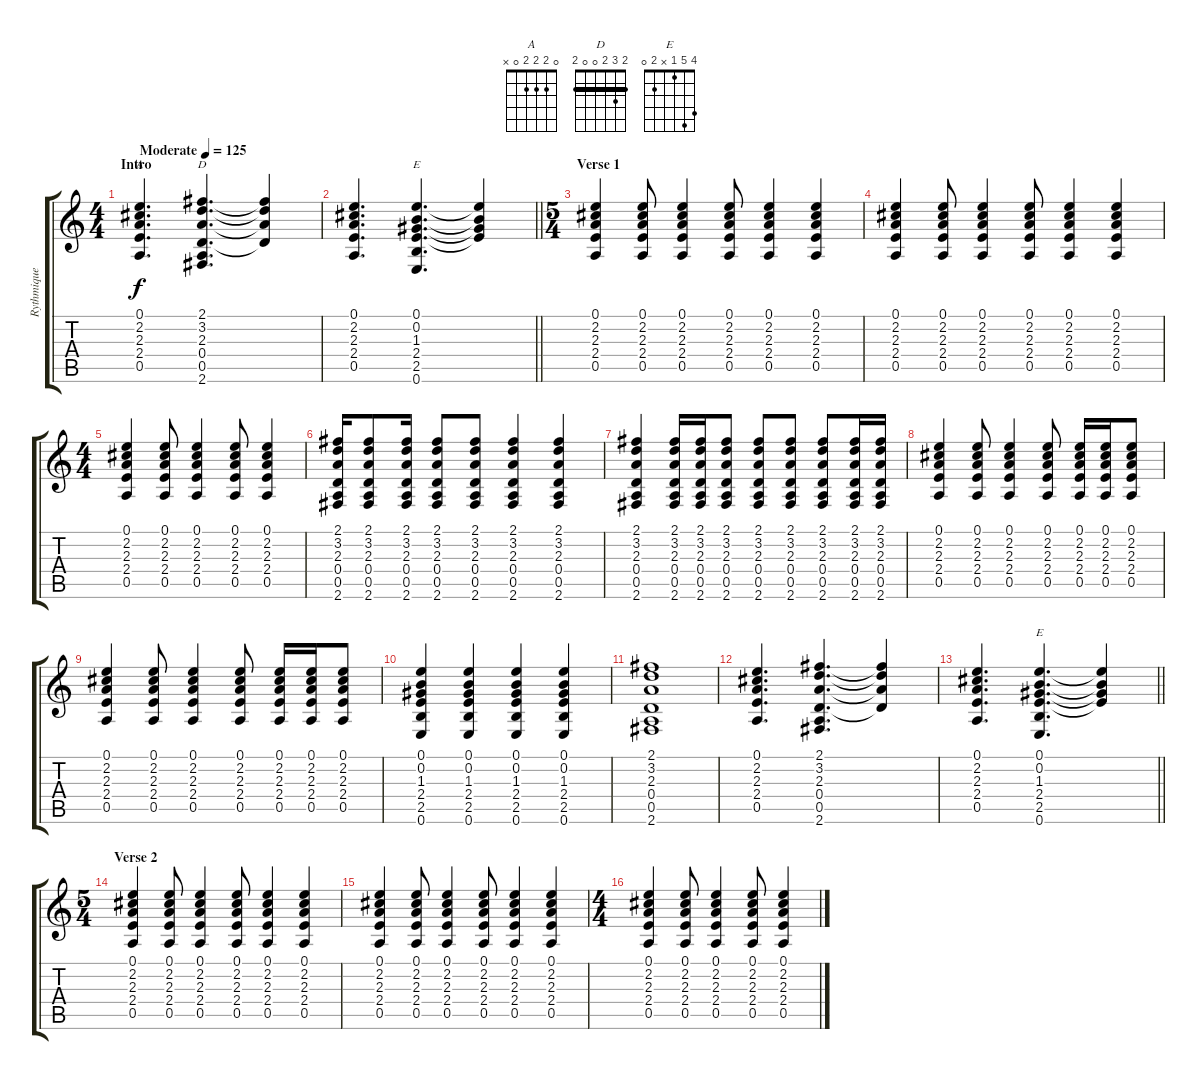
\track ("Rythmique" "Rythmique") {instrument acousticguitarsteel}
\staff {score tabs}
\tuning (E4 B3 G3 D3 A2 E2) {hide}
\chord ("A" 0 2 2 2 0 x)
\chord ("D" 2 3 2 0 0 2) {barre 2}
\chord ("E" 0 0 1 2 2 0)
\chord ("E" 4 5 1 x 2 0)
\ts (4 4)
\section ("" "Intro")
\tempo (125 "Moderate")
\clef g2
\ks c
(0.1 2.2 2.3 2.4 0.5).4{d ch "A" dy f instrument acousticguitarsteel} (2.1 3.2 2.3 0.4 0.5 2.6).4{d ch "D"} (2.1{t} 3.2{t} 2.3{t} 0.4{t}).4 |
\barLineRight lightlight
(0.1 2.2 2.3 2.4 0.5).4{d} (0.1 0.2 1.3 2.4 2.5 0.6).4{d ch "E"} (0.1{t} 0.2{t} 1.3{t} 2.4{t}).4 |
\ts (5 4)
\section ("" "Verse 1")
(0.1 2.2 2.3 2.4 0.5).4 (0.1 2.2 2.3 2.4 0.5).8 (0.1 2.2 2.3 2.4 0.5).4 (0.1 2.2 2.3 2.4 0.5).8 (0.1 2.2 2.3 2.4 0.5).4 (0.1 2.2 2.3 2.4 0.5).4 |
(0.1 2.2 2.3 2.4 0.5).4 (0.1 2.2 2.3 2.4 0.5).8 (0.1 2.2 2.3 2.4 0.5).4 (0.1 2.2 2.3 2.4 0.5).8 (0.1 2.2 2.3 2.4 0.5).4 (0.1 2.2 2.3 2.4 0.5).4 |
\ts (4 4)
(0.1 2.2 2.3 2.4 0.5).4 (0.1 2.2 2.3 2.4 0.5).8 (0.1 2.2 2.3 2.4 0.5).4 (0.1 2.2 2.3 2.4 0.5).8 (0.1 2.2 2.3 2.4 0.5).4 |
(2.1 3.2 2.3 0.4 0.5 2.6).16 (2.1 3.2 2.3 0.4 0.5 2.6).8 (2.1 3.2 2.3 0.4 0.5 2.6).16 (2.1 3.2 2.3 0.4 0.5 2.6).8 (2.1 3.2 2.3 0.4 0.5 2.6).8 (2.1 3.2 2.3 0.4 0.5 2.6).4 (2.1 3.2 2.3 0.4 0.5 2.6).4 |
(2.1 3.2 2.3 0.4 0.5 2.6).4 (2.1 3.2 2.3 0.4 0.5 2.6).16 (2.1 3.2 2.3 0.4 0.5 2.6).16 (2.1 3.2 2.3 0.4 0.5 2.6).8 (2.1 3.2 2.3 0.4 0.5 2.6).8 (2.1 3.2 2.3 0.4 0.5 2.6).8 (2.1 3.2 2.3 0.4 0.5 2.6).8 (2.1 3.2 2.3 0.4 0.5 2.6).16 (2.1 3.2 2.3 0.4 0.5 2.6).16 |
(0.1 2.2 2.3 2.4 0.5).4 (0.1 2.2 2.3 2.4 0.5).8 (0.1 2.2 2.3 2.4 0.5).4 (0.1 2.2 2.3 2.4 0.5).8 (0.1 2.2 2.3 2.4 0.5).16 (0.1 2.2 2.3 2.4 0.5).16 (0.1 2.2 2.3 2.4 0.5).8 |
(0.1 2.2 2.3 2.4 0.5).4 (0.1 2.2 2.3 2.4 0.5).8 (0.1 2.2 2.3 2.4 0.5).4 (0.1 2.2 2.3 2.4 0.5).8 (0.1 2.2 2.3 2.4 0.5).16 (0.1 2.2 2.3 2.4 0.5).16 (0.1 2.2 2.3 2.4 0.5).8 |
(0.1 0.2 1.3 2.4 2.5 0.6).4 (0.1 0.2 1.3 2.4 2.5 0.6).4 (0.1 0.2 1.3 2.4 2.5 0.6).4 (0.1 0.2 1.3 2.4 2.5 0.6).4 |
(2.1 3.2 2.3 0.4 0.5 2.6).1 |
(0.1 2.2 2.3 2.4 0.5).4{d} (2.1 3.2 2.3 0.4 0.5 2.6).4{d} (2.1{t} 3.2{t} 2.3{t} 0.4{t}).4 |
\barLineRight lightlight
(0.1 2.2 2.3 2.4 0.5).4{d} (0.1 0.2 1.3 2.4 2.5 0.6).4{d ch "E"} (0.1{t} 0.2{t} 1.3{t} 2.4{t}).4 |
\ts (5 4)
\section ("" "Verse 2")
(0.1 2.2 2.3 2.4 0.5).4 (0.1 2.2 2.3 2.4 0.5).8 (0.1 2.2 2.3 2.4 0.5).4 (0.1 2.2 2.3 2.4 0.5).8 (0.1 2.2 2.3 2.4 0.5).4 (0.1 2.2 2.3 2.4 0.5).4 |
(0.1 2.2 2.3 2.4 0.5).4 (0.1 2.2 2.3 2.4 0.5).8 (0.1 2.2 2.3 2.4 0.5).4 (0.1 2.2 2.3 2.4 0.5).8 (0.1 2.2 2.3 2.4 0.5).4 (0.1 2.2 2.3 2.4 0.5).4 |
\ts (4 4)
(0.1 2.2 2.3 2.4 0.5).4 (0.1 2.2 2.3 2.4 0.5).8 (0.1 2.2 2.3 2.4 0.5).4 (0.1 2.2 2.3 2.4 0.5).8 (0.1 2.2 2.3 2.4 0.5).4
